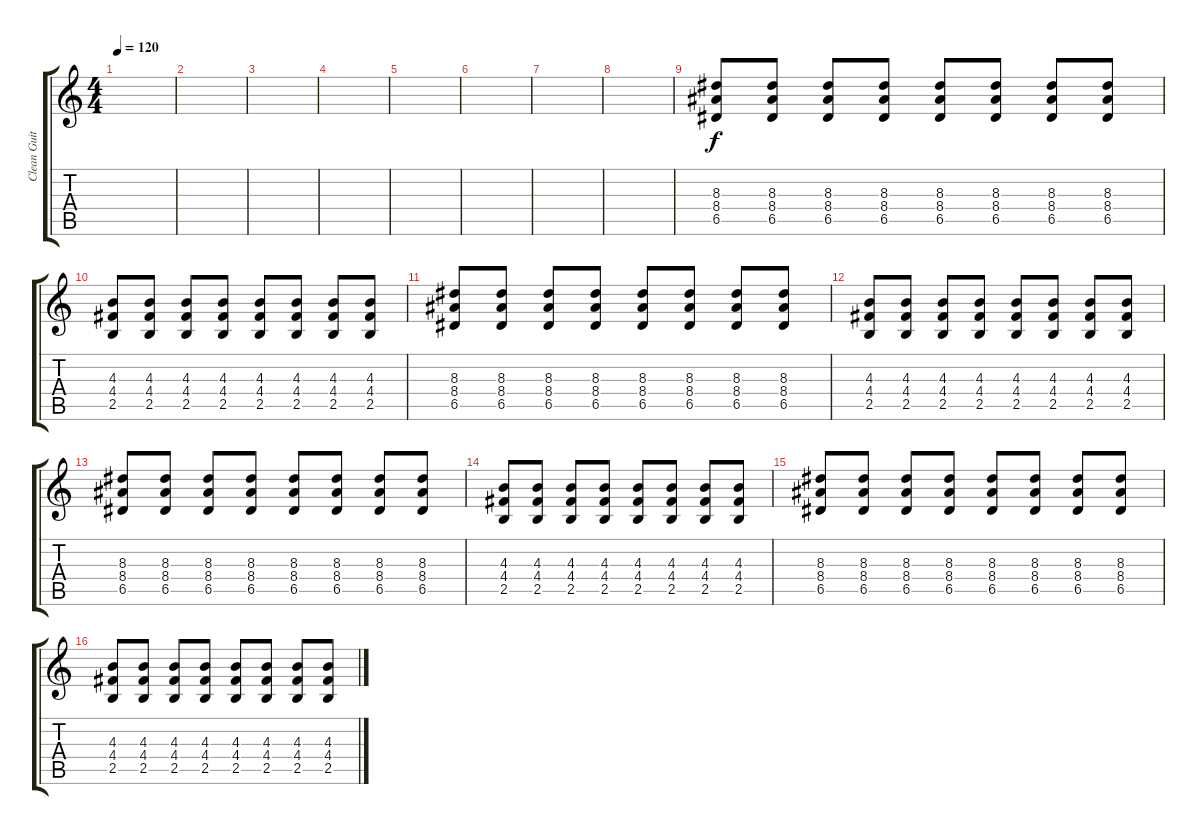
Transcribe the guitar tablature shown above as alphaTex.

\track ("Clean Guitar" "Clean Guit") {instrument electricguitarclean}
\staff {score tabs}
\tuning (E4 B3 G3 D3 A2 E2) {hide}
\ts (4 4)
\tempo 120
\clef g2
\ks c
|
|
|
|
|
|
|
|
(8.3 8.4 6.5).8 (8.3 8.4 6.5).8 (8.3 8.4 6.5).8 (8.3 8.4 6.5).8 (8.3 8.4 6.5).8 (8.3 8.4 6.5).8 (8.3 8.4 6.5).8 (8.3 8.4 6.5).8 |
(4.3 4.4 2.5).8 (4.3 4.4 2.5).8 (4.3 4.4 2.5).8 (4.3 4.4 2.5).8 (4.3 4.4 2.5).8 (4.3 4.4 2.5).8 (4.3 4.4 2.5).8 (4.3 4.4 2.5).8 |
(8.3 8.4 6.5).8 (8.3 8.4 6.5).8 (8.3 8.4 6.5).8 (8.3 8.4 6.5).8 (8.3 8.4 6.5).8 (8.3 8.4 6.5).8 (8.3 8.4 6.5).8 (8.3 8.4 6.5).8 |
(4.3 4.4 2.5).8 (4.3 4.4 2.5).8 (4.3 4.4 2.5).8 (4.3 4.4 2.5).8 (4.3 4.4 2.5).8 (4.3 4.4 2.5).8 (4.3 4.4 2.5).8 (4.3 4.4 2.5).8 |
(8.3 8.4 6.5).8 (8.3 8.4 6.5).8 (8.3 8.4 6.5).8 (8.3 8.4 6.5).8 (8.3 8.4 6.5).8 (8.3 8.4 6.5).8 (8.3 8.4 6.5).8 (8.3 8.4 6.5).8 |
(4.3 4.4 2.5).8 (4.3 4.4 2.5).8 (4.3 4.4 2.5).8 (4.3 4.4 2.5).8 (4.3 4.4 2.5).8 (4.3 4.4 2.5).8 (4.3 4.4 2.5).8 (4.3 4.4 2.5).8 |
(8.3 8.4 6.5).8 (8.3 8.4 6.5).8 (8.3 8.4 6.5).8 (8.3 8.4 6.5).8 (8.3 8.4 6.5).8 (8.3 8.4 6.5).8 (8.3 8.4 6.5).8 (8.3 8.4 6.5).8 |
(4.3 4.4 2.5).8 (4.3 4.4 2.5).8 (4.3 4.4 2.5).8 (4.3 4.4 2.5).8 (4.3 4.4 2.5).8 (4.3 4.4 2.5).8 (4.3 4.4 2.5).8 (4.3 4.4 2.5).8
